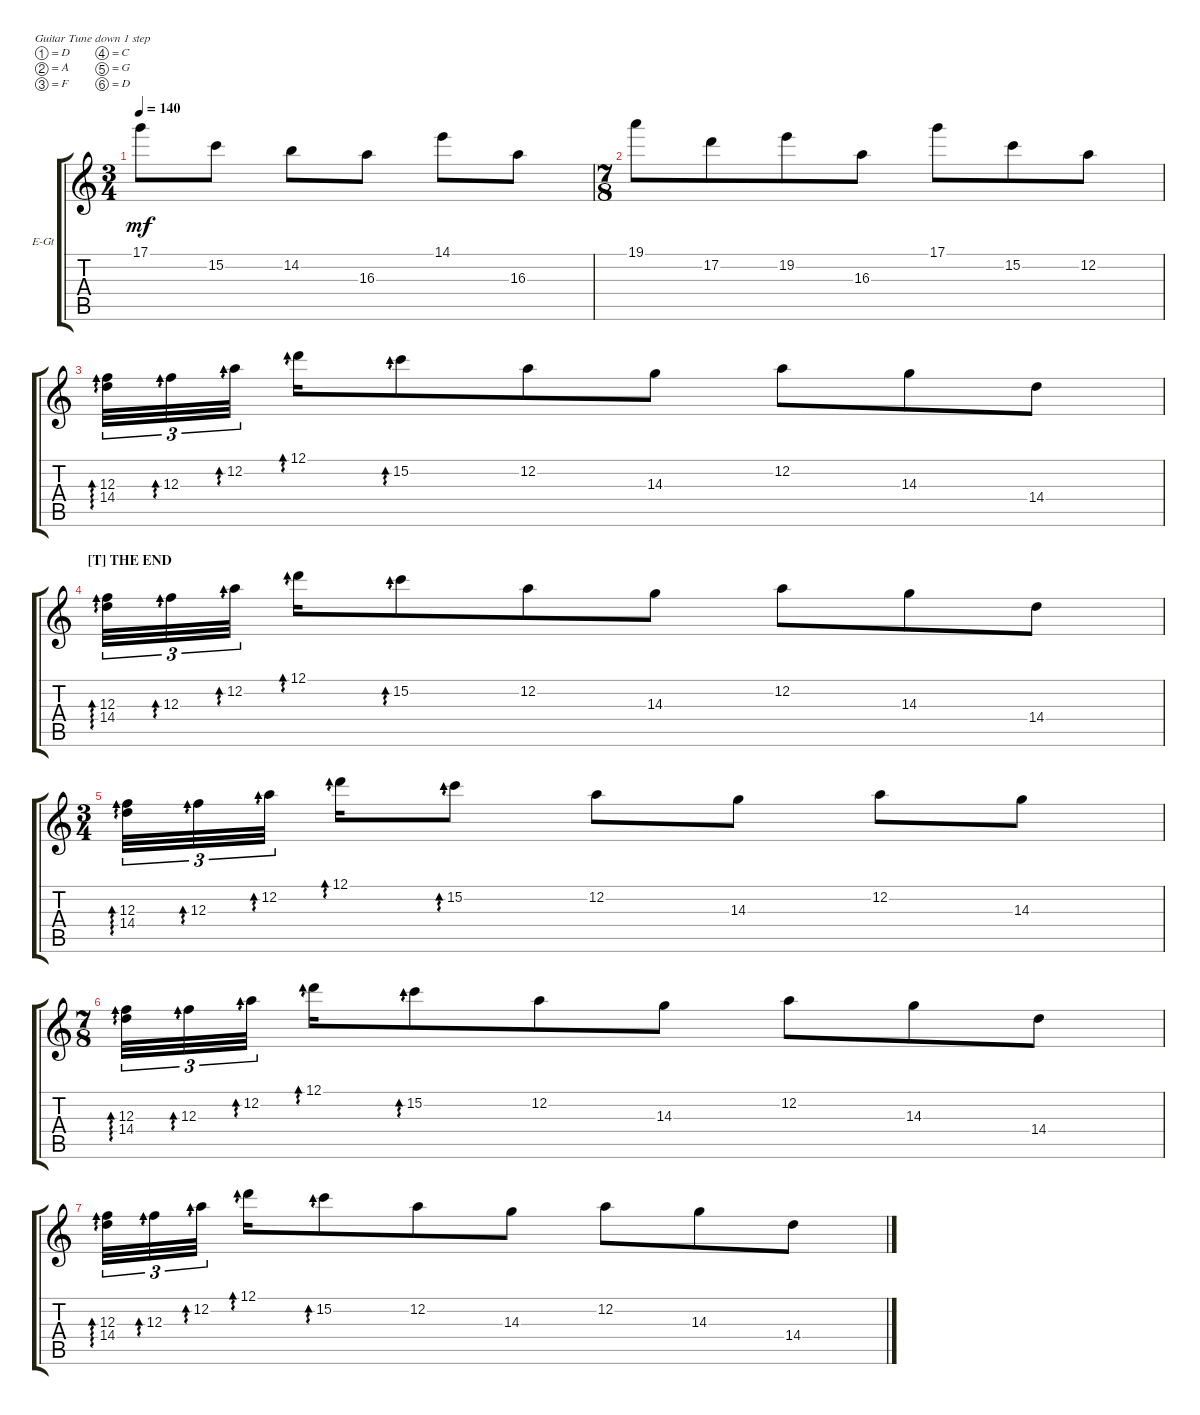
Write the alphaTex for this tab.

\defaultSystemsLayout 4
\bracketExtendMode groupsimilarinstruments
\firstSystemTrackNameOrientation horizontal
\otherSystemsTrackNameOrientation horizontal
\track ("K-Bo" "E-Gt") {instrument distortionguitar}
\staff {score tabs}
\tuning (D4 A3 F3 C3 G2 D2)
\ts (3 4)
\tempo 140
\clef g2
\ks c
17.1.8{dy mf} 15.2.8 14.2.8 16.3.8 14.1.8 16.3.8 |
\ts (7 8)
19.1.8 17.2.8 19.2.8 16.3.8 17.1.8 15.2.8 12.2.8 |
(12.3 14.4).32{tu (3 2) ad 0} 12.3.32{tu (3 2) ad 0} 12.2.32{tu (3 2) ad 0} 12.1.16{ad 0} 15.2.8{ad 0} 12.2.8 14.3.8 12.2.8 14.3.8 14.4.8 |
\section ("T" "THE END")
(12.3 14.4).32{tu (3 2) ad 0} 12.3.32{tu (3 2) ad 0} 12.2.32{tu (3 2) ad 0} 12.1.16{ad 0} 15.2.8{ad 0} 12.2.8 14.3.8 12.2.8 14.3.8 14.4.8 |
\ts (3 4)
(12.3 14.4).32{tu (3 2) ad 0} 12.3.32{tu (3 2) ad 0} 12.2.32{tu (3 2) ad 0} 12.1.16{ad 0} 15.2.8{ad 0} 12.2.8 14.3.8 12.2.8 14.3.8 |
\ts (7 8)
(12.3 14.4).32{tu (3 2) ad 0} 12.3.32{tu (3 2) ad 0} 12.2.32{tu (3 2) ad 0} 12.1.16{ad 0} 15.2.8{ad 0} 12.2.8 14.3.8 12.2.8 14.3.8 14.4.8 |
(12.3 14.4).32{tu (3 2) ad 0} 12.3.32{tu (3 2) ad 0} 12.2.32{tu (3 2) ad 0} 12.1.16{ad 0} 15.2.8{ad 0} 12.2.8 14.3.8 12.2.8 14.3.8 14.4.8
